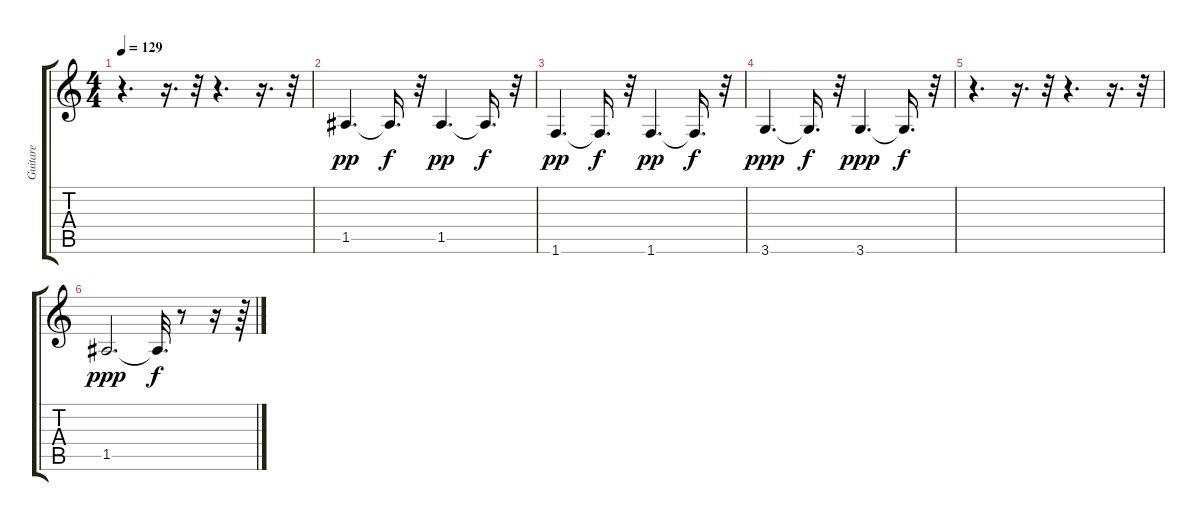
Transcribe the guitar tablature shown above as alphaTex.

\track ("Guitare" "Guitare") {instrument acousticguitarnylon}
\staff {score tabs}
\tuning (E4 B3 G3 D3 A2 E2) {hide}
\ts (4 4)
\tempo 129
\clef g2
\ks c
r.4{d dy f} r.16{d} r.32 r.4{d} r.16{d} r.32 |
1.5.4{d dy pp} 1.5{t}.16{d dy f} r.32 1.5.4{d dy pp} 1.5{t}.16{d dy f} r.32 |
1.6.4{d dy pp} 1.6{t}.16{d dy f} r.32 1.6.4{d dy pp} 1.6{t}.16{d dy f} r.32 |
3.6.4{d dy ppp} 3.6{t}.16{d dy f} r.32 3.6.4{d dy ppp} 3.6{t}.16{d dy f} r.32 |
r.4{d} r.16{d} r.32 r.4{d} r.16{d} r.32 |
1.5.2{d dy ppp} 1.5{t}.32{d dy f} r.8 r.16 r.64
